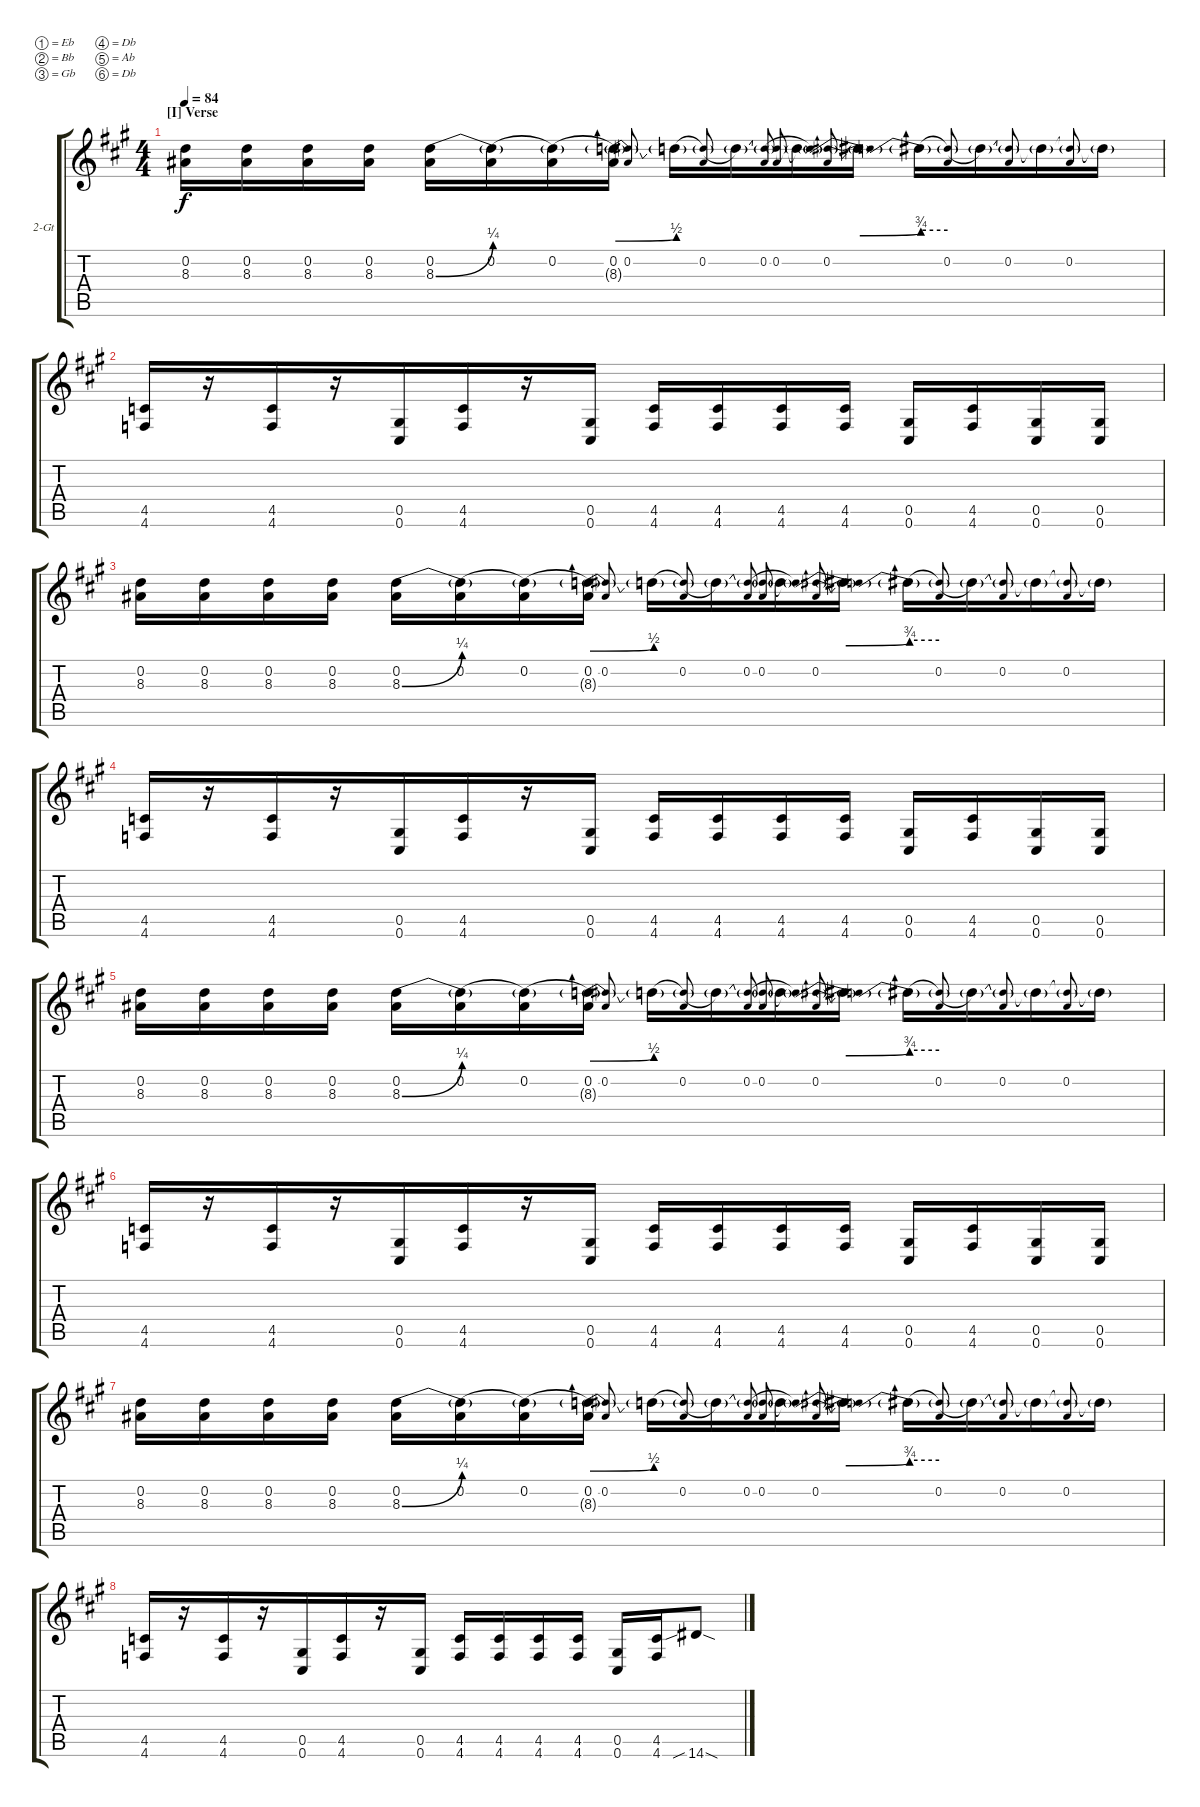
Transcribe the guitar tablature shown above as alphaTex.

\defaultSystemsLayout 4
\bracketExtendMode groupsimilarinstruments
\firstSystemTrackNameOrientation horizontal
\otherSystemsTrackNameOrientation horizontal
\track ("Guitar 2" "2-Gt") {instrument distortionguitar}
\staff {score tabs}
\tuning (Eb4 Bb3 Gb3 Db3 Ab2 Db2)
\ts (4 4)
\section ("I" "Verse")
\tempo 84
\clef g2
\scale
1.07062
\ks a
(8.3 0.2).16{dy f} (8.3 0.2).16 (8.3 0.2).16 (8.3 0.2).16 (8.3{be (bend 0 0 15 1)} 0.2).16 (8.3{be (hold 0 0 60 0) t} 0.2).16 (8.3{be (hold 0 0 60 0) t} 0.2).16 (8.3{be (bend 0 1 17.4 2) t} 0.2).16 (0.2 8.3{t}).8{gr onbeat} 8.3{be (hold 0 0 60 0) t}.16 (0.2 8.3{be (hold 0 0 60 0) t}).8{gr onbeat} 8.3{t}.16 (0.2 8.3{t}).8{gr onbeat} 8.3{t}.16 (0.2 8.3{t}).8{gr onbeat} 8.3{be (prebendbend 0 2 17.4 3) t}.16 (0.2 8.3{t}).8{gr onbeat} 8.3{be (prebend 0 3 60 3) t}.16 (0.2 8.3{be (hold 0 0 60 0) t}).8{gr onbeat} 8.3{t}.16 (0.2 8.3{t}).8{gr onbeat} 8.3{t}.16 (0.2 8.3{t}).8{gr onbeat} 8.3{t}.16 |
\scale
0.929382 (4.6 4.5).16 r.16{beam merge} (4.6 4.5).16{beam merge} r.16{beam merge} (0.6 0.5).16{beam merge} (4.6 4.5).16{beam merge} r.16 (0.5 0.6).16 (4.6 4.5).16 (4.6 4.5).16 (4.6 4.5).16 (4.5 4.6).16 (0.6 0.5).16 (4.6 4.5).16 (0.6 0.5).16 (0.6 0.5).16 |
\scale
1.07062 (8.3 0.2).16 (8.3 0.2).16 (8.3 0.2).16 (8.3 0.2).16 (8.3{be (bend 0 0 15 1)} 0.2).16 (8.3{be (hold 0 0 60 0) t} 0.2).16 (8.3{be (hold 0 0 60 0) t} 0.2).16 (8.3{be (bend 0 1 17.4 2) t} 0.2).16 (0.2 8.3{t}).8{gr onbeat} 8.3{be (hold 0 0 60 0) t}.16 (0.2 8.3{be (hold 0 0 60 0) t}).8{gr onbeat} 8.3{t}.16 (0.2 8.3{t}).8{gr onbeat} 8.3{t}.16 (0.2 8.3{t}).8{gr onbeat} 8.3{be (prebendbend 0 2 17.4 3) t}.16 (0.2 8.3{t}).8{gr onbeat} 8.3{be (prebend 0 3 60 3) t}.16 (0.2 8.3{be (hold 0 0 60 0) t}).8{gr onbeat} 8.3{t}.16 (0.2 8.3{t}).8{gr onbeat} 8.3{t}.16 (0.2 8.3{t}).8{gr onbeat} 8.3{t}.16 |
\scale
0.929382 (4.6 4.5).16 r.16{beam merge} (4.6 4.5).16{beam merge} r.16{beam merge} (0.6 0.5).16{beam merge} (4.6 4.5).16{beam merge} r.16 (0.5 0.6).16 (4.6 4.5).16 (4.6 4.5).16 (4.6 4.5).16 (4.5 4.6).16 (0.6 0.5).16 (4.6 4.5).16 (0.6 0.5).16 (0.6 0.5).16 |
\scale
1.07062 (8.3 0.2).16 (8.3 0.2).16 (8.3 0.2).16 (8.3 0.2).16 (8.3{be (bend 0 0 15 1)} 0.2).16 (8.3{be (hold 0 0 60 0) t} 0.2).16 (8.3{be (hold 0 0 60 0) t} 0.2).16 (8.3{be (bend 0 1 17.4 2) t} 0.2).16 (0.2 8.3{t}).8{gr onbeat} 8.3{be (hold 0 0 60 0) t}.16 (0.2 8.3{be (hold 0 0 60 0) t}).8{gr onbeat} 8.3{t}.16 (0.2 8.3{t}).8{gr onbeat} 8.3{t}.16 (0.2 8.3{t}).8{gr onbeat} 8.3{be (prebendbend 0 2 17.4 3) t}.16 (0.2 8.3{t}).8{gr onbeat} 8.3{be (prebend 0 3 60 3) t}.16 (0.2 8.3{be (hold 0 0 60 0) t}).8{gr onbeat} 8.3{t}.16 (0.2 8.3{t}).8{gr onbeat} 8.3{t}.16 (0.2 8.3{t}).8{gr onbeat} 8.3{t}.16 |
\scale
0.929382 (4.6 4.5).16 r.16{beam merge} (4.6 4.5).16{beam merge} r.16{beam merge} (0.6 0.5).16{beam merge} (4.6 4.5).16{beam merge} r.16 (0.5 0.6).16 (4.6 4.5).16 (4.6 4.5).16 (4.6 4.5).16 (4.5 4.6).16 (0.6 0.5).16 (4.6 4.5).16 (0.6 0.5).16 (0.6 0.5).16 |
\scale
1.07062 (8.3 0.2).16 (8.3 0.2).16 (8.3 0.2).16 (8.3 0.2).16 (8.3{be (bend 0 0 15 1)} 0.2).16 (8.3{be (hold 0 0 60 0) t} 0.2).16 (8.3{be (hold 0 0 60 0) t} 0.2).16 (8.3{be (bend 0 1 17.4 2) t} 0.2).16 (0.2 8.3{t}).8{gr onbeat} 8.3{be (hold 0 0 60 0) t}.16 (0.2 8.3{be (hold 0 0 60 0) t}).8{gr onbeat} 8.3{t}.16 (0.2 8.3{t}).8{gr onbeat} 8.3{t}.16 (0.2 8.3{t}).8{gr onbeat} 8.3{be (prebendbend 0 2 17.4 3) t}.16 (0.2 8.3{t}).8{gr onbeat} 8.3{be (prebend 0 3 60 3) t}.16 (0.2 8.3{be (hold 0 0 60 0) t}).8{gr onbeat} 8.3{t}.16 (0.2 8.3{t}).8{gr onbeat} 8.3{t}.16 (0.2 8.3{t}).8{gr onbeat} 8.3{t}.16 |
\scale
0.929382 (4.6 4.5).16 r.16{beam merge} (4.6 4.5).16{beam merge} r.16{beam merge} (0.6 0.5).16{beam merge} (4.6 4.5).16{beam merge} r.16 (0.5 0.6).16 (4.6 4.5).16 (4.6 4.5).16 (4.6 4.5).16 (4.5 4.6).16 (0.6 0.5).16 (4.6 4.5).16 14.6{sib sod}.8
